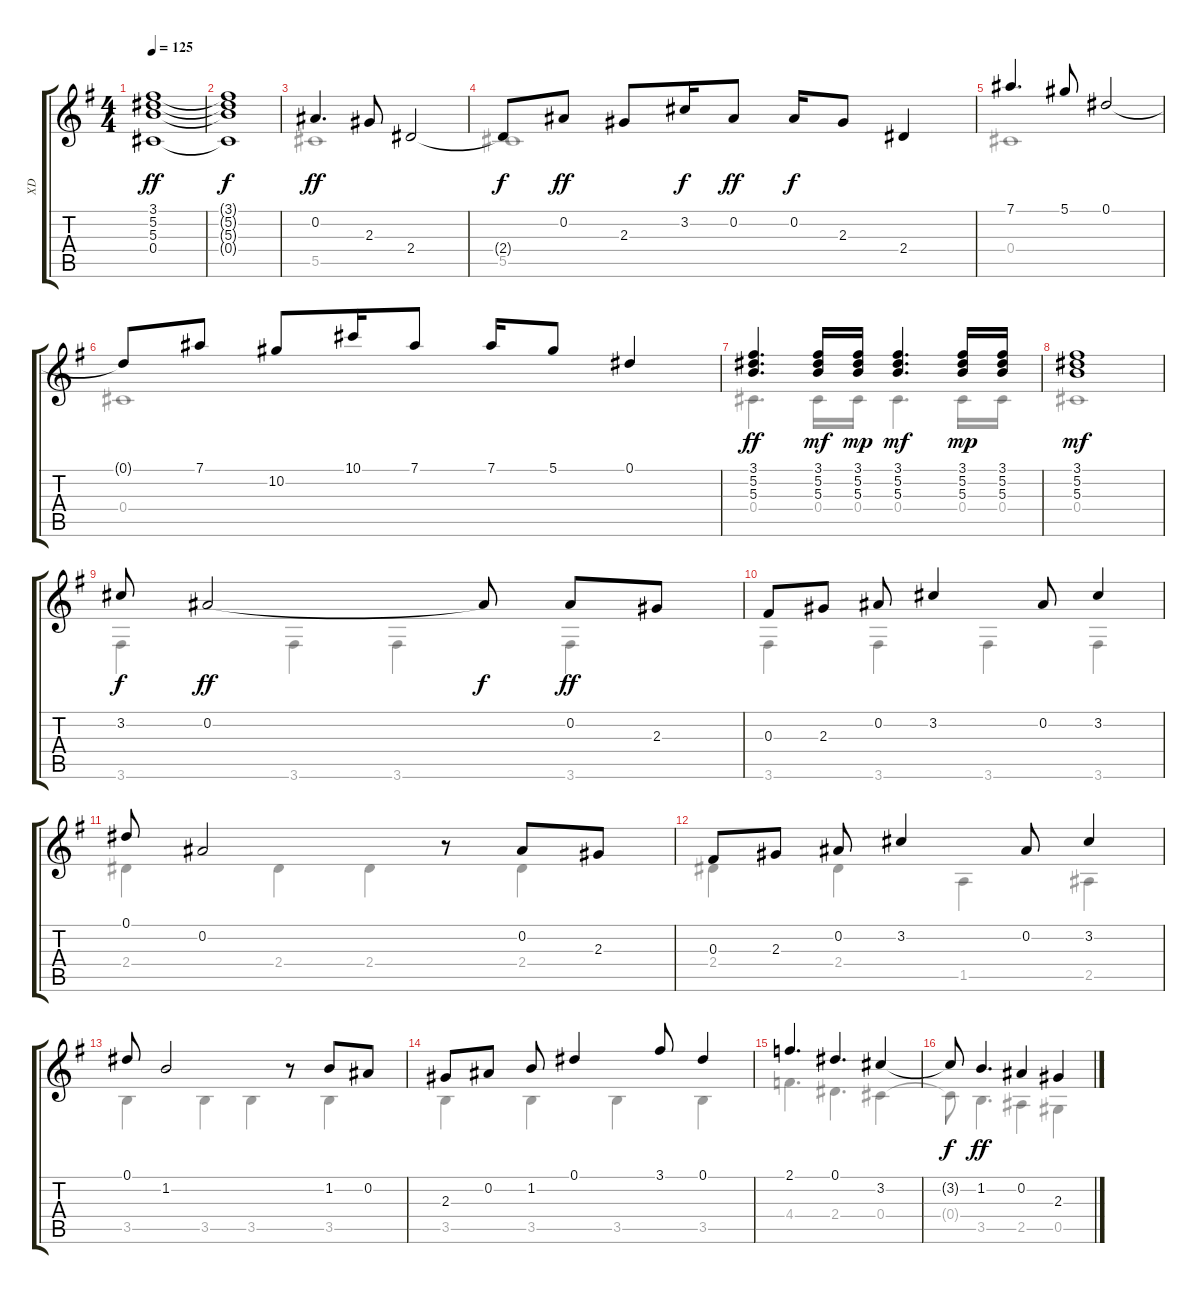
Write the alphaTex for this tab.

\track ("XD" "XD") {instrument acousticguitarnylon}
\staff {score tabs}
\tuning (Eb4 Bb3 Gb3 Db3 Ab2 Eb2) {hide}
\voice
\ts (4 4)
\tempo 125
\clef g2
\ks g
(3.1 5.2 5.3 0.4).1{dy ff instrument acousticguitarnylon} |
(3.1{t} 5.2{t} 5.3{t} 0.4{t}).1{dy f} |
0.2.4{d dy ff} 2.3.8 2.4.2 |
2.4{t}.8{dy f} 0.2.8{dy ff} 2.3.8 3.2.16{dy f} 0.2.8{dy ff} 0.2.16{dy f} 2.3.8 2.4.4 |
7.1.4{d} 5.1.8 0.1.2 |
0.1{t}.8 7.1.8 10.2.8 10.1.16 7.1.8 7.1.16 5.1.8 0.1.4 |
(3.1 5.2 5.3).4{d dy ff} (3.1 5.2 5.3).16{dy mf} (3.1 5.2 5.3).16{dy mp} (3.1 5.2 5.3).4{d dy mf} (3.1 5.2 5.3).16{dy mp} (3.1 5.2 5.3).16 |
(3.1 5.2 5.3).1{dy mf} |
3.2.8{dy f} 0.2.2{dy ff} 0.2{t}.8{dy f} 0.2.8{dy ff} 2.3.8 |
0.3.8 2.3.8 0.2.8 3.2.4 0.2.8 3.2.4 |
0.1.8 0.2.2 r.8 0.2.8 2.3.8 |
0.3.8 2.3.8 0.2.8 3.2.4 0.2.8 3.2.4 |
0.1.8 1.2.2 r.8 1.2.8 0.2.8 |
2.3.8 0.2.8 1.2.8 0.1.4 3.1.8 0.1.4 |
2.1.4{d} 0.1.4{d} 3.2.4 |
3.2{t}.8{dy f} 1.2.4{d dy ff} 0.2.4 2.3.4
\voice
\clef g2
\ottava regular
\simile none
\ks g
|
|
5.5.1 |
5.5.1 |
0.4.1 |
0.4.1 |
0.4.4{d} 0.4.16 0.4.16 0.4.4{d} 0.4.16 0.4.16 |
0.4.1 |
3.6.4 3.6.4 3.6.4 3.6.4 |
3.6.4 3.6.4 3.6.4 3.6.4 |
2.4.4 2.4.4 2.4.4 2.4.4 |
2.4.4 2.4.4 1.5.4 2.5.4 |
3.5.4 3.5.4 3.5.4 3.5.4 |
3.5.4 3.5.4 3.5.4 3.5.4 |
4.4.4{d} 2.4.4{d} 0.4.4 |
0.4{t}.8 3.5.4{d} 2.5.4 0.5.4
